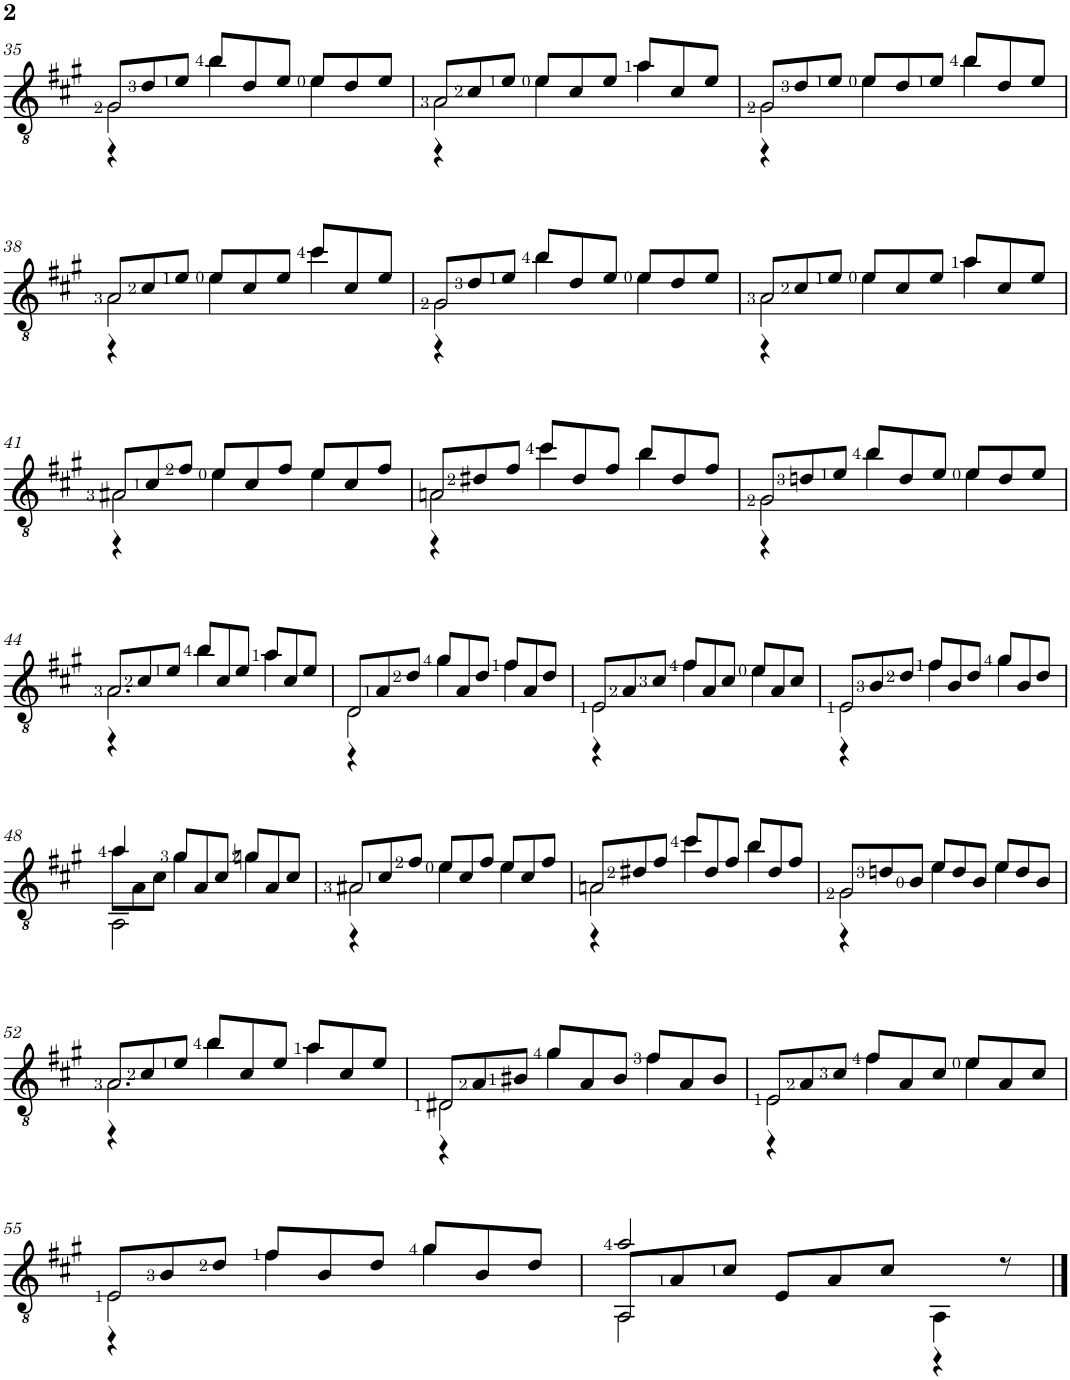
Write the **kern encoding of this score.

**kern
*part1
*staff1
*I"Classical Guitar
!!LO:PB:g=z
*clefGv2
*k[f#c#g#]
*A:
*M3/4
*Xbrackettup
=35
*^
*	*^
12G#/L	2G#\	4r
12d/	.	.
12e/J	.	.
12b/L	.	4b\
12d/	.	.
12e/J	.	.
12e/L	4ryy	4e\
12d/	.	.
12e/J	.	.
=36	=36	=36
12A/L	2A\	4r
12c#/	.	.
12e/J	.	.
12e/L	.	4e\
12c#/	.	.
12e/J	.	.
12a/L	4ryy	4a\
12c#/	.	.
12e/J	.	.
=37	=37	=37
12G#/L	2G#\	4r
12d/	.	.
12e/J	.	.
12e/L	.	4e\
12d/	.	.
12e/J	.	.
12b/L	4ryy	4b\
12d/	.	.
12e/J	.	.
!!LO:LB:g=z	!!	!!
=38	=38	=38
12A/L	2A\	4r
12c#/	.	.
12e/J	.	.
12e/L	.	4e\
12c#/	.	.
12e/J	.	.
12cc#/L	4ryy	4cc#\
12c#/	.	.
12e/J	.	.
=39	=39	=39
12G#/L	2G#\	4r
12d/	.	.
12e/J	.	.
12b/L	.	4b\
12d/	.	.
12e/J	.	.
12e/L	4ryy	4e\
12d/	.	.
12e/J	.	.
=40	=40	=40
12A/L	2A\	4r
12c#/	.	.
12e/J	.	.
12e/L	.	4e\
12c#/	.	.
12e/J	.	.
12a/L	4ryy	4a\
12c#/	.	.
12e/J	.	.
!!LO:LB:g=z	!!	!!
=41	=41	=41
12A#X/L	2A#\	4r
12c#/	.	.
12f#/J	.	.
12e/L	.	4e\
12c#/	.	.
12f#/J	.	.
12e/L	4ryy	4e\
12c#/	.	.
12f#/J	.	.
=42	=42	=42
12An/L	2A\	4r
12d#X/	.	.
12f#/J	.	.
12cc#/L	.	4cc#\
12d#/	.	.
12f#/J	.	.
12b/L	4ryy	4b\
12d#/	.	.
12f#/J	.	.
=43	=43	=43
12G#/L	2G#\	4r
12dn/	.	.
12e/J	.	.
12b/L	.	4b\
12d/	.	.
12e/J	.	.
12e/L	4ryy	4e\
12d/	.	.
12e/J	.	.
!!LO:LB:g=z	!!	!!
=44	=44	=44
12A/L	2.A\	4r
12c#/	.	.
12e/J	.	.
12b/L	.	4b\
12c#/	.	.
12e/J	.	.
12a/L	.	4a\
12c#/	.	.
12e/J	.	.
=45	=45	=45
12D/L	2D\	4r
12A/	.	.
12d/J	.	.
12g#/L	.	4g#\
12A/	.	.
12d/J	.	.
12f#/L	4ryy	4f#\
12A/	.	.
12d/J	.	.
=46	=46	=46
12E/L	2E\	4r
12A/	.	.
12c#/J	.	.
12f#/L	.	4f#\
12A/	.	.
12c#/J	.	.
12e/L	4ryy	4e\
12A/	.	.
12c#/J	.	.
=47	=47	=47
12E/L	2E\	4r
12B/	.	.
12d/J	.	.
12f#/L	.	4f#\
12B/	.	.
12d/J	.	.
12g#/L	4ryy	4g#\
12B/	.	.
12d/J	.	.
!!LO:LB:g=z	!!	!!
=48	=48	=48
12a\L	2AA\	4a/
12A\	.	.
12c#\J	.	.
12g#/L	.	4g#\
12A/	.	.
12c#/J	.	.
12gn/L	4ryy	4g\
12A/	.	.
12c#/J	.	.
=49	=49	=49
12A#X/L	2A#\	4r
12c#/	.	.
12f#/J	.	.
12e/L	.	4e\
12c#/	.	.
12f#/J	.	.
12e/L	4ryy	4e\
12c#/	.	.
12f#/J	.	.
=50	=50	=50
12An/L	2A\	4r
12d#X/	.	.
12f#/J	.	.
12cc#/L	.	4cc#\
12d#/	.	.
12f#/J	.	.
12b/L	4ryy	4b\
12d#/	.	.
12f#/J	.	.
=51	=51	=51
12G#/L	2G#\	4r
12dn/	.	.
12B/J	.	.
12e/L	.	4e\
12d/	.	.
12B/J	.	.
12e/L	4ryy	4e\
12d/	.	.
12B/J	.	.
!!LO:LB:g=z	!!	!!
=52	=52	=52
12A/L	2.A\	4r
12c#/	.	.
12e/J	.	.
12b/L	.	4b\
12c#/	.	.
12e/J	.	.
12a/L	.	4a\
12c#/	.	.
12e/J	.	.
=53	=53	=53
12D#X/L	2D#\	4r
12A/	.	.
12B#X/J	.	.
12g#/L	.	4g#\
12A/	.	.
12B#/J	.	.
12f#/L	4ryy	4f#\
12A/	.	.
12B#/J	.	.
=54	=54	=54
12E/L	2E\	4r
12A/	.	.
12c#/J	.	.
12f#/L	.	4f#\
12A/	.	.
12c#/J	.	.
12e/L	4ryy	4e\
12A/	.	.
12c#/J	.	.
!!LO:LB:g=z	!!	!!
=55	=55	=55
12E/L	2E\	4r
12B/	.	.
12d/J	.	.
12f#/L	.	4f#\
12B/	.	.
12d/J	.	.
12g#/L	4ryy	4g#\
12B/	.	.
12d/J	.	.
=56	=56	=56
12AA/L	2AA\	2a/
12A/	.	.
12c#/J	.	.
12E/L	.	.
12A/	.	.
12c#/J	.	.
4ryy	4AA\	4r
*v	*v	*v
==
*-
